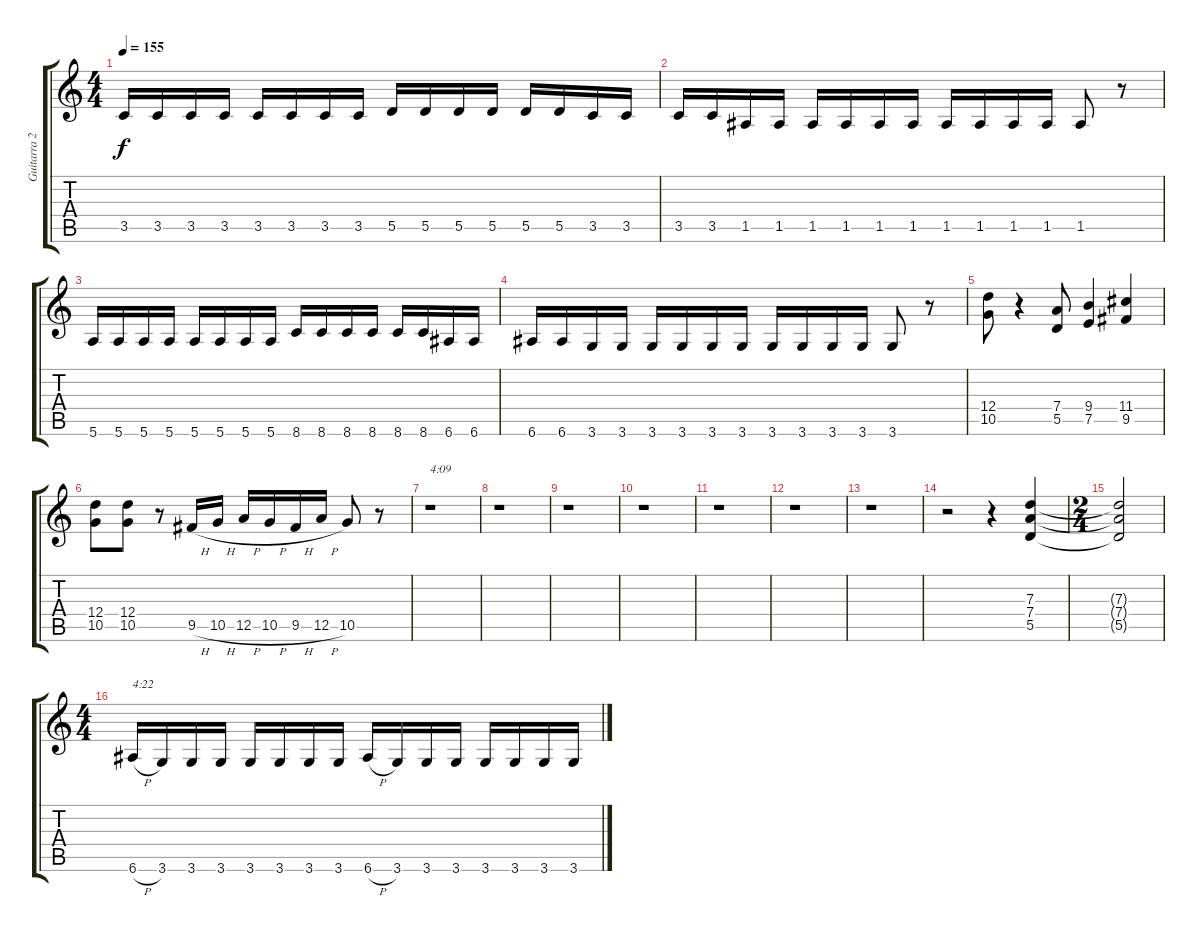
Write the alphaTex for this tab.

\track ("Guitarra 2" "Guitarra 2") {instrument distortionguitar}
\staff {score tabs}
\tuning (E4 B3 G3 D3 A2 E2) {hide}
\ts (4 4)
\tempo 155
\clef g2
\ks c
3.5.16{dy f} 3.5.16 3.5.16 3.5.16 3.5.16 3.5.16 3.5.16 3.5.16 5.5.16 5.5.16 5.5.16 5.5.16 5.5.16 5.5.16 3.5.16 3.5.16 |
3.5.16 3.5.16 1.5.16 1.5.16 1.5.16 1.5.16 1.5.16 1.5.16 1.5.16 1.5.16 1.5.16 1.5.16 1.5.8 r.8 |
5.6.16 5.6.16 5.6.16 5.6.16 5.6.16 5.6.16 5.6.16 5.6.16 8.6.16 8.6.16 8.6.16 8.6.16 8.6.16 8.6.16 6.6.16 6.6.16 |
6.6.16 6.6.16 3.6.16 3.6.16 3.6.16 3.6.16 3.6.16 3.6.16 3.6.16 3.6.16 3.6.16 3.6.16 3.6.8 r.8 |
(12.4 10.5).8 r.4 (7.4 5.5).8 (9.4 7.5).4 (11.4 9.5).4 |
(12.4 10.5).8 (12.4 10.5).8 r.8 9.5{h}.16 10.5{h}.16 12.5{h}.16 10.5{h}.16 9.5{h}.16 12.5{h}.16 10.5.8 r.8 |
r.1{txt "4:09"} |
r.1 |
r.1 |
r.1 |
r.1 |
r.1 |
r.1 |
r.2 r.4 (7.3 7.4 5.5).4 |
\ts (2 4)
(7.3{t} 7.4{t} 5.5{t}).2 |
\ts (4 4)
6.6{h}.16{txt "4:22"} 3.6.16 3.6.16 3.6.16 3.6.16 3.6.16 3.6.16 3.6.16 6.6{h}.16 3.6.16 3.6.16 3.6.16 3.6.16 3.6.16 3.6.16 3.6.16
